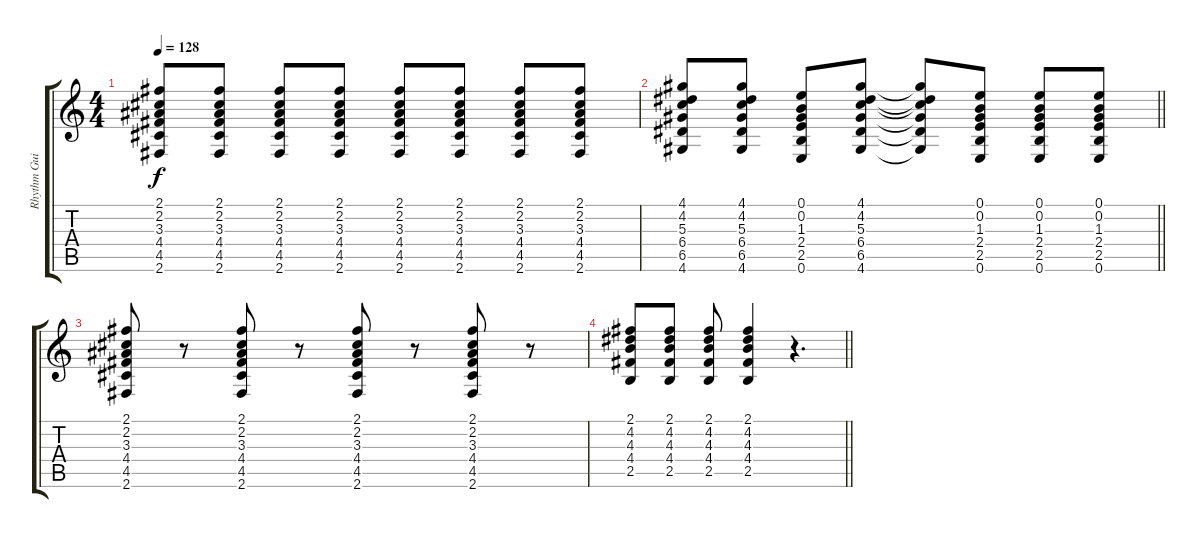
\track ("Rhythm Guitar" "Rhythm Gui") {instrument distortionguitar}
\staff {score tabs}
\tuning (E4 B3 G3 D3 A2 E2) {hide}
\ts (4 4)
\tempo 128
\clef g2
\ks c
(2.1 2.2 3.3 4.4 4.5 2.6).8{dy f} (2.1 2.2 3.3 4.4 4.5 2.6).8 (2.1 2.2 3.3 4.4 4.5 2.6).8 (2.1 2.2 3.3 4.4 4.5 2.6).8 (2.1 2.2 3.3 4.4 4.5 2.6).8 (2.1 2.2 3.3 4.4 4.5 2.6).8 (2.1 2.2 3.3 4.4 4.5 2.6).8 (2.1 2.2 3.3 4.4 4.5 2.6).8 |
\barLineRight lightlight
(4.1 4.2 5.3 6.4 6.5 4.6).8 (4.1 4.2 5.3 6.4 6.5 4.6).8 (0.1 0.2 1.3 2.4 2.5 0.6).8 (4.1 4.2 5.3 6.4 6.5 4.6).8 (4.1{t} 4.2{t} 5.3{t} 6.4{t} 6.5{t} 4.6{t}).8 (0.1 0.2 1.3 2.4 2.5 0.6).8 (0.1 0.2 1.3 2.4 2.5 0.6).8 (0.1 0.2 1.3 2.4 2.5 0.6).8 |
(2.1 2.2 3.3 4.4 4.5 2.6).8 r.8 (2.1 2.2 3.3 4.4 4.5 2.6).8 r.8 (2.1 2.2 3.3 4.4 4.5 2.6).8 r.8 (2.1 2.2 3.3 4.4 4.5 2.6).8 r.8 |
\barLineRight lightlight
(2.1 4.2 4.3 4.4 2.5).8 (2.1 4.2 4.3 4.4 2.5).8 (2.1 4.2 4.3 4.4 2.5).8 (2.1 4.2 4.3 4.4 2.5).4 r.4{d}
